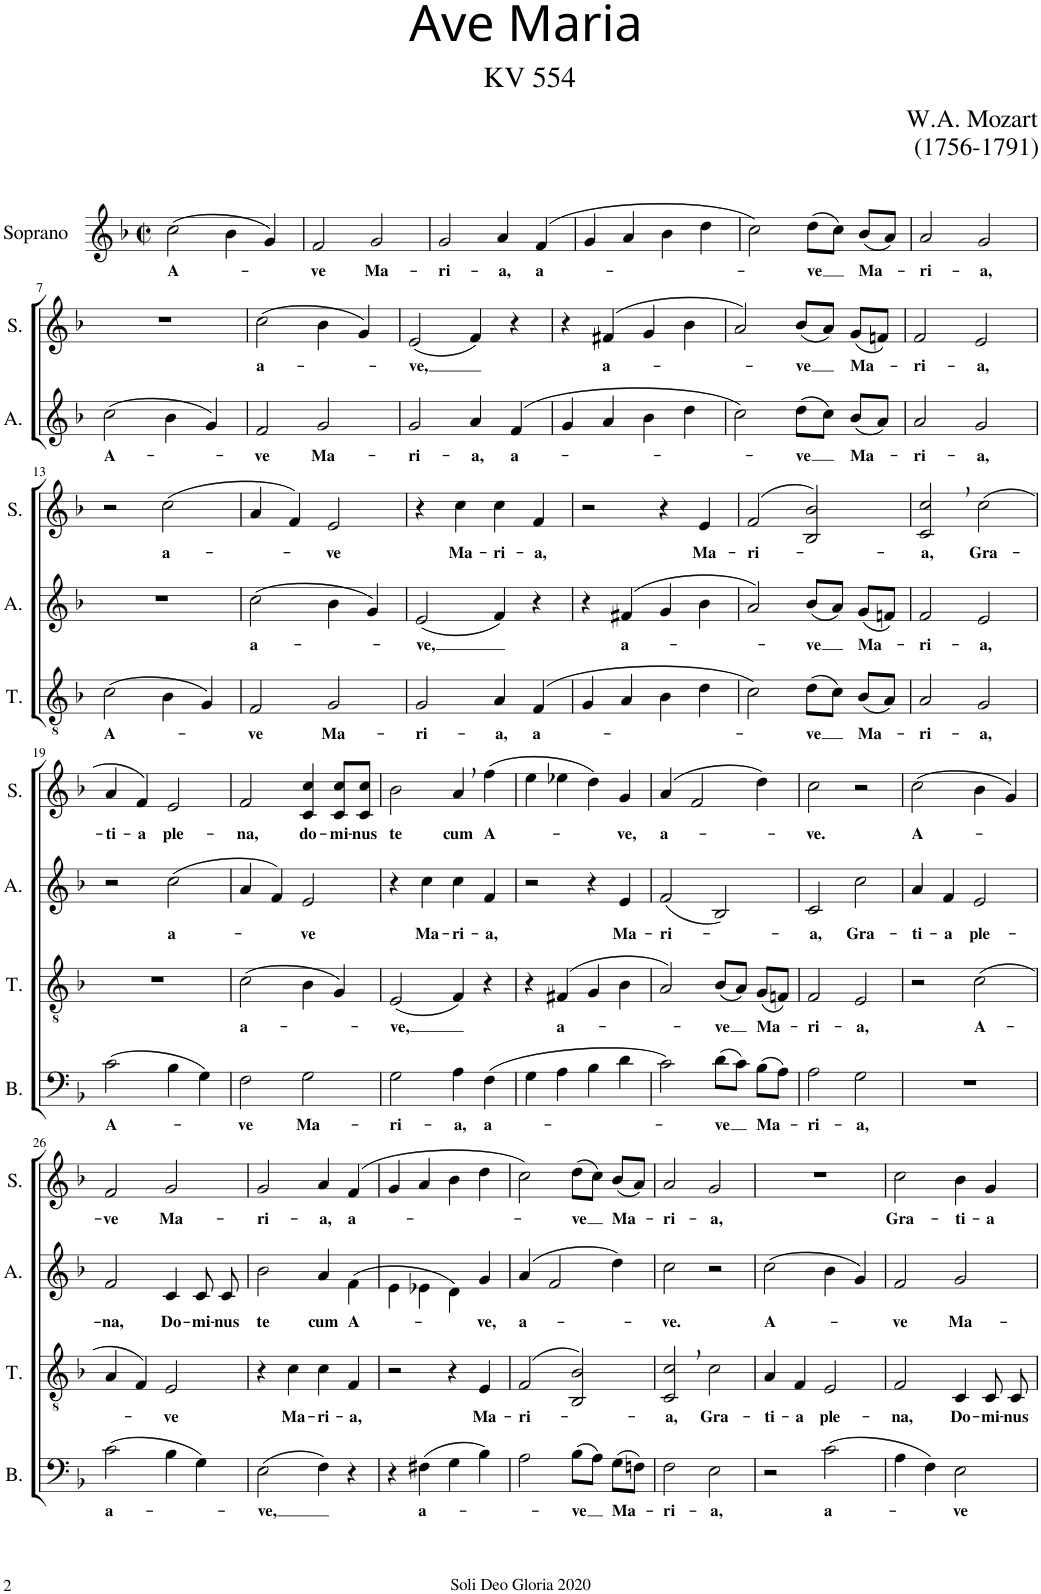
**kern	**text	**kern	**text	**kern	**text	**kern	**text
*part4	*part4	*part3	*part3	*part2	*part2	*part1	*part1
*staff4	*staff4	*staff3	*staff3	*staff2	*staff2	*staff1	*staff1
*I"Bass	*	*I"Tenor	*	*I"Alto	*	*I"Soprano	*
*I'B.	*	*I'T.	*	*I'A.	*	*I'S.	*
*stria5	*	*stria5	*	*stria5	*	*	*
*clefF4	*	*clefGv2	*	*clefG2	*	*clefG2	*
*k[b-]	*	*k[b-]	*	*k[b-]	*	*k[b-]	*
*F:	*	*F:	*	*F:	*	*F:	*
*M2/2	*	*M2/2	*	*M2/2	*	*M2/2	*
*met(c|)	*	*met(c|)	*	*met(c|)	*	*met(c|)	*
=1	=1	=1	=1	=1	=1	=1	=1
!	!	!	!	!	!	!	!LO:LY:b
1r	.	1r	.	1r	.	(>2cc\	A-
.	.	.	.	.	.	4b-\	.
.	.	.	.	.	.	4g/)	.
=2	=2	=2	=2	=2	=2	=2	=2
!	!	!	!	!	!	!	!LO:LY:b
1r	.	1r	.	1r	.	2f/	-ve
!	!	!	!	!	!	!	!LO:LY:b
.	.	.	.	.	.	2g/	Ma-
=3	=3	=3	=3	=3	=3	=3	=3
!	!	!	!	!	!	!	!LO:LY:b
1r	.	1r	.	1r	.	2g/	-ri-
!	!	!	!	!	!	!	!LO:LY:b
.	.	.	.	.	.	4a/	-a,
!	!	!	!	!	!	!	!LO:LY:b
.	.	.	.	.	.	(>4f/	a-
=4	=4	=4	=4	=4	=4	=4	=4
1r	.	1r	.	1r	.	4g/	.
.	.	.	.	.	.	4a/	.
.	.	.	.	.	.	4b-\	.
.	.	.	.	.	.	4dd\	.
=5	=5	=5	=5	=5	=5	=5	=5
1r	.	1r	.	1r	.	2cc\)	.
!	!	!	!	!	!	!	!LO:LY:b
.	.	.	.	.	.	(>8dd\L	-ve
.	.	.	.	.	.	8cc\J)	.
!	!	!	!	!	!	!	!LO:LY:b
.	.	.	.	.	.	(<8b-/L	Ma-
.	.	.	.	.	.	8a/J)	.
=6	=6	=6	=6	=6	=6	=6	=6
!	!	!	!	!	!	!	!LO:LY:b
1r	.	1r	.	1r	.	2a/	-ri-
!	!	!	!	!	!	!	!LO:LY:b
.	.	.	.	.	.	2g/	-a,
!!LO:LB:g=z
=7	=7	=7	=7	=7	=7	=7	=7
!	!	!	!	!	!LO:LY:b	!	!
1r	.	1r	.	(>2cc\	A-	1r	.
.	.	.	.	4b-\	.	.	.
.	.	.	.	4g/)	.	.	.
=8	=8	=8	=8	=8	=8	=8	=8
!	!	!	!	!	!LO:LY:b	!	!LO:LY:b
1r	.	1r	.	2f/	-ve	(>2cc\	a-
!	!	!	!	!	!LO:LY:b	!	!
.	.	.	.	2g/	Ma-	4b-\	.
.	.	.	.	.	.	4g/)	.
=9	=9	=9	=9	=9	=9	=9	=9
!	!	!	!	!	!LO:LY:b	!	!LO:LY:b
1r	.	1r	.	2g/	-ri-	(<2e/	-ve,
!	!	!	!	!	!LO:LY:b	!	!
.	.	.	.	4a/	-a,	4f/)	.
!	!	!	!	!	!LO:LY:b	!	!
.	.	.	.	(>4f/	a-	4r	.
=10	=10	=10	=10	=10	=10	=10	=10
1r	.	1r	.	4g/	.	4r	.
!	!	!	!	!	!	!	!LO:LY:b
.	.	.	.	4a/	.	(>4f#X/	a-
.	.	.	.	4b-\	.	4g/	.
.	.	.	.	4dd\	.	4b-\	.
=11	=11	=11	=11	=11	=11	=11	=11
1r	.	1r	.	2cc\)	.	2a/)	.
!	!	!	!	!	!LO:LY:b	!	!LO:LY:b
.	.	.	.	(>8dd\L	-ve	(<8b-/L	-ve
.	.	.	.	8cc\J)	.	8a/J)	.
!	!	!	!	!	!LO:LY:b	!	!LO:LY:b
.	.	.	.	(<8b-/L	Ma-	(<8g/L	Ma-
.	.	.	.	8a/J)	.	8fn/J)	.
=12	=12	=12	=12	=12	=12	=12	=12
!	!	!	!	!	!LO:LY:b	!	!LO:LY:b
1r	.	1r	.	2a/	-ri-	2f/	-ri-
!	!	!	!	!	!LO:LY:b	!	!LO:LY:b
.	.	.	.	2g/	-a,	2e/	-a,
!!LO:LB:g=z
=13	=13	=13	=13	=13	=13	=13	=13
!	!	!	!LO:LY:b	!	!	!	!
1r	.	(>2c\	A-	1r	.	2r	.
!	!	!	!	!	!	!	!LO:LY:b
.	.	4B-\	.	.	.	(>2cc\	a-
.	.	4G/)	.	.	.	.	.
=14	=14	=14	=14	=14	=14	=14	=14
!	!	!	!LO:LY:b	!	!LO:LY:b	!	!
1r	.	2F/	-ve	(>2cc\	a-	4a/	.
.	.	.	.	.	.	4f/)	.
!	!	!	!LO:LY:b	!	!	!	!LO:LY:b
.	.	2G/	Ma-	4b-\	.	2e/	-ve
.	.	.	.	4g/)	.	.	.
=15	=15	=15	=15	=15	=15	=15	=15
!	!	!	!LO:LY:b	!	!LO:LY:b	!	!
1r	.	2G/	-ri-	(<2e/	-ve,	4r	.
!	!	!	!	!	!	!	!LO:LY:b
.	.	.	.	.	.	4cc\	Ma-
!	!	!	!LO:LY:b	!	!	!	!LO:LY:b
.	.	4A/	-a,	4f/)	.	4cc\	-ri-
!	!	!	!LO:LY:b	!	!	!	!LO:LY:b
.	.	(>4F/	a-	4r	.	4f/	-a,
=16	=16	=16	=16	=16	=16	=16	=16
1r	.	4G/	.	4r	.	2r	.
!	!	!	!	!	!LO:LY:b	!	!
.	.	4A/	.	(>4f#X/	a-	.	.
.	.	4B-\	.	4g/	.	4r	.
!	!	!	!	!	!	!	!LO:LY:b
.	.	4d\	.	4b-\	.	4e/	Ma-
=17	=17	=17	=17	=17	=17	=17	=17
!	!	!	!	!	!	!	!LO:LY:b
1r	.	2c\)	.	2a/)	.	(>2f/	-ri-
!	!	!	!LO:LY:b	!	!LO:LY:b	!	!
.	.	(>8d\L	-ve	(<8b-/L	-ve	2B-/ 2b-/)	.
.	.	8c\J)	.	8a/J)	.	.	.
!	!	!	!LO:LY:b	!	!LO:LY:b	!	!
.	.	(<8B-/L	Ma-	(<8g/L	Ma-	.	.
.	.	8A/J)	.	8fn/J)	.	.	.
=18	=18	=18	=18	=18	=18	=18	=18
!	!	!	!LO:LY:b	!	!LO:LY:b	!	!LO:LY:b
1r	.	2A/	-ri-	2f/	-ri-	2c/, 2cc/,	-a,
!	!	!	!LO:LY:b	!	!LO:LY:b	!	!LO:LY:b
.	.	2G/	-a,	2e/	-a,	(>2cc\	Gra-
!!LO:LB:g=z
=19	=19	=19	=19	=19	=19	=19	=19
!	!LO:LY:b	!	!	!	!	!	!LO:LY:b
(>2c\	A-	1r	.	2r	.	4a/	-ti-
!	!	!	!	!	!	!	!LO:LY:b
.	.	.	.	.	.	4f/)	-a
!	!	!	!	!	!LO:LY:b	!	!LO:LY:b
4B-\	.	.	.	(>2cc\	a-	2e/	ple-
4G\)	.	.	.	.	.	.	.
=20	=20	=20	=20	=20	=20	=20	=20
!	!LO:LY:b	!	!LO:LY:b	!	!	!	!LO:LY:b
2F\	-ve	(>2c\	a-	4a/	.	2f/	-na,
.	.	.	.	4f/)	.	.	.
!	!LO:LY:b	!	!	!	!LO:LY:b	!	!LO:LY:b
2G\	Ma-	4B-\	.	2e/	-ve	4c/ 4cc/	do-
!	!	!	!	!	!	!	!LO:LY:b
.	.	4G/)	.	.	.	8c/ 8cc/L	-mi-
!	!	!	!	!	!	!	!LO:LY:b
.	.	.	.	.	.	8c/ 8cc/J	-nus
=21	=21	=21	=21	=21	=21	=21	=21
!	!LO:LY:b	!	!LO:LY:b	!	!	!	!LO:LY:b
2G\	-ri-	(<2E/	-ve,	4r	.	2b-\	te
!	!	!	!	!	!LO:LY:b	!	!
.	.	.	.	4cc\	Ma-	.	.
!	!LO:LY:b	!	!	!	!LO:LY:b	!	!LO:LY:b
4A\	-a,	4F/)	.	4cc\	-ri-	4a,/	cum
!	!LO:LY:b	!	!	!	!LO:LY:b	!	!LO:LY:b
(>4F\	a-	4r	.	4f/	-a,	(>4ff\	A-
=22	=22	=22	=22	=22	=22	=22	=22
4G\	.	4r	.	2r	.	4ee\	.
!	!	!	!LO:LY:b	!	!	!	!
4A\	.	(>4F#X/	a-	.	.	4ee-X\	.
4B-\	.	4G/	.	4r	.	4dd\)	.
!	!	!	!	!	!LO:LY:b	!	!LO:LY:b
4d\	.	4B-\	.	4e/	Ma-	4g/	-ve,
=23	=23	=23	=23	=23	=23	=23	=23
!	!	!	!	!	!LO:LY:b	!	!LO:LY:b
2c\)	.	2A/)	.	(2f/	-ri-	(4a/	a-
.	.	.	.	.	.	2f/	.
!	!LO:LY:b	!	!LO:LY:b	!	!	!	!
(>8d\L	-ve	(<8B-/L	-ve	2B-/)	.	.	.
8c\J)	.	8A/J)	.	.	.	.	.
!	!LO:LY:b	!	!LO:LY:b	!	!	!	!
(>8B-\L	Ma-	(<8G/L	Ma-	.	.	4dd\)	.
8A\J)	.	8Fn/J)	.	.	.	.	.
=24	=24	=24	=24	=24	=24	=24	=24
!	!LO:LY:b	!	!LO:LY:b	!	!LO:LY:b	!	!LO:LY:b
2A\	-ri-	2F/	-ri-	2c/	-a,	2cc\	-ve.
!	!LO:LY:b	!	!LO:LY:b	!	!LO:LY:b	!	!
2G\	-a,	2E/	-a,	2cc\	Gra-	2r	.
=25	=25	=25	=25	=25	=25	=25	=25
!	!	!	!	!	!LO:LY:b	!	!LO:LY:b
1r	.	2r	.	4a/	-ti-	(>2cc\	A-
!	!	!	!	!	!LO:LY:b	!	!
.	.	.	.	4f/	-a	.	.
!	!	!	!LO:LY:b	!	!LO:LY:b	!	!
.	.	(>2c\	A-	2e/	ple-	4b-\	.
.	.	.	.	.	.	4g/)	.
!!LO:LB:g=z
=26	=26	=26	=26	=26	=26	=26	=26
!	!LO:LY:b	!	!	!	!LO:LY:b	!	!LO:LY:b
(>2c\	a-	4A/	.	2f/	-na,	2f/	-ve
.	.	4F/)	.	.	.	.	.
!	!	!	!LO:LY:b	!	!LO:LY:b	!	!LO:LY:b
4B-\	.	2E/	-ve	4c/	Do-	2g/	Ma-
!	!	!	!	!	!LO:LY:b	!	!
4G\)	.	.	.	8c/	-mi-	.	.
!	!	!	!	!	!LO:LY:b	!	!
.	.	.	.	8c/	-nus	.	.
=27	=27	=27	=27	=27	=27	=27	=27
!	!LO:LY:b	!	!	!	!LO:LY:b	!	!LO:LY:b
(>2E\	-ve,	4r	.	2b-\	te	2g/	-ri-
!	!	!	!LO:LY:b	!	!	!	!
.	.	4c\	Ma-	.	.	.	.
!	!	!	!LO:LY:b	!	!LO:LY:b	!	!LO:LY:b
4F\)	.	4c\	-ri-	4a/	cum	4a/	-a,
!	!	!	!LO:LY:b	!	!LO:LY:b	!	!LO:LY:b
4r	.	4F/	-a,	(>4f\	A-	(>4f/	a-
=28	=28	=28	=28	=28	=28	=28	=28
4r	.	2r	.	4e\	.	4g/	.
!	!LO:LY:b	!	!	!	!	!	!
(>4F#X\	a-	.	.	4e-X\	.	4a/	.
4G\	.	4r	.	4d\)	.	4b-\	.
!	!	!	!LO:LY:b	!	!LO:LY:b	!	!
4B-\)	.	4E/	Ma-	4g/	-ve,	4dd\	.
=29	=29	=29	=29	=29	=29	=29	=29
!	!	!	!LO:LY:b	!	!LO:LY:b	!	!
2A\	.	(>2F/	-ri-	(4a/	a-	2cc\)	.
.	.	.	.	2f/	.	.	.
!	!LO:LY:b	!	!	!	!	!	!LO:LY:b
(>8B-\L	-ve	2BB-/ 2B-/)	.	.	.	(>8dd\L	-ve
8A\J)	.	.	.	.	.	8cc\J)	.
!	!LO:LY:b	!	!	!	!	!	!LO:LY:b
(>8G\L	Ma-	.	.	4dd\)	.	(<8b-/L	Ma-
8Fn\J)	.	.	.	.	.	8a/J)	.
=30	=30	=30	=30	=30	=30	=30	=30
!	!LO:LY:b	!	!LO:LY:b	!	!LO:LY:b	!	!LO:LY:b
2F\	-ri-	2C/, 2c/,	-a,	2cc\	-ve.	2a/	-ri-
!	!LO:LY:b	!	!LO:LY:b	!	!	!	!LO:LY:b
2E\	-a,	2c\	Gra-	2r	.	2g/	-a,
=31	=31	=31	=31	=31	=31	=31	=31
!	!	!	!LO:LY:b	!	!LO:LY:b	!	!
2r	.	4A/	-ti-	(>2cc\	A-	1r	.
!	!	!	!LO:LY:b	!	!	!	!
.	.	4F/	-a	.	.	.	.
!	!LO:LY:b	!	!LO:LY:b	!	!	!	!
(>2c\	a-	2E/	ple-	4b-\	.	.	.
.	.	.	.	4g/)	.	.	.
=32	=32	=32	=32	=32	=32	=32	=32
!	!	!	!LO:LY:b	!	!LO:LY:b	!	!LO:LY:b
4A\	.	2F/	-na,	2f/	-ve	2cc\	Gra-
4F\)	.	.	.	.	.	.	.
!	!LO:LY:b	!	!LO:LY:b	!	!LO:LY:b	!	!LO:LY:b
2E\	-ve	4C/	Do-	2g/	Ma-	4b-\	-ti-
!	!	!	!LO:LY:b	!	!	!	!LO:LY:b
.	.	8C/	-mi-	.	.	4g/	-a
!	!	!	!LO:LY:b	!	!	!	!
.	.	8C/	-nus	.	.	.	.
=	=	=	=	=	=	=	=
*-	*-	*-	*-	*-	*-	*-	*-
